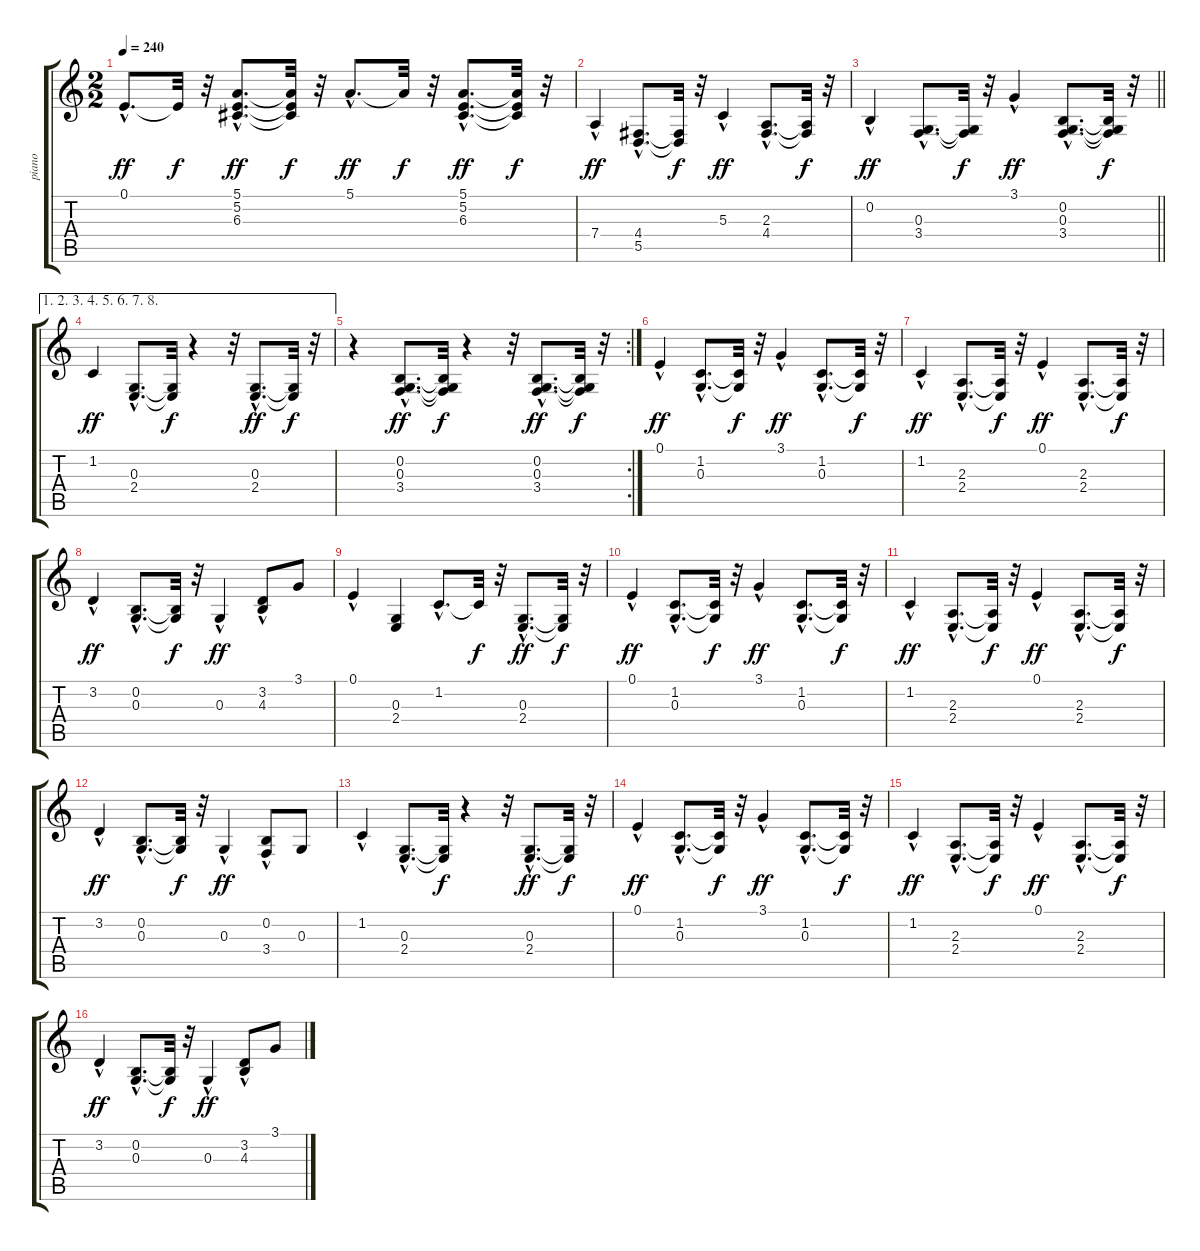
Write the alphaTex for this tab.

\track ("piano" "piano") {instrument acousticgrandpiano}
\staff {score tabs}
\tuning (E4 B3 G3 D3 A2 E2) {hide}
\ts (2 2)
\tempo 240
\clef g2
\ks c
0.1{hac}.8{d dy ff} 0.1{t}.32{dy f} r.32 (5.1{hac} 5.2{hac} 6.3{hac}).8{d dy ff} (5.1{t} 5.2{t} 6.3{t}).32{dy f} r.32 5.1{hac}.8{d dy ff} 5.1{t}.32{dy f} r.32 (5.1{hac} 5.2{hac} 6.3{hac}).8{d dy ff} (5.1{t} 5.2{t} 6.3{t}).32{dy f} r.32 |
7.4{hac}.4{dy ff} (4.4{hac} 5.5{hac}).8{d} (4.4{t} 5.5{t}).32{dy f} r.32 5.3{hac}.4{dy ff} (2.3{hac} 4.4{hac}).8{d} (2.3{t} 4.4{t}).32{dy f} r.32 |
\barLineRight lightlight
0.2{hac}.4{dy ff} (0.3{hac} 3.4{hac}).8{d} (0.3{t} 3.4{t}).32{dy f} r.32 3.1{hac}.4{dy ff} (0.2{hac} 0.3{hac} 3.4{hac}).8{d} (0.2{t} 0.3{t} 3.4{t}).32{dy f} r.32 |
\ae (1 2 3 4 5 6 7 8)
1.2.4{dy ff} (0.3{hac} 2.4{hac}).8{d} (0.3{t} 2.4{t}).32{dy f} r.4 r.32 (0.3{hac} 2.4{hac}).8{d dy ff} (0.3{t} 2.4{t}).32{dy f} r.32 |
\rc 2
r.4 (0.2{hac} 0.3{hac} 3.4{hac}).8{d dy ff} (0.2{t} 0.3{t} 3.4{t}).32{dy f} r.4 r.32 (0.2{hac} 0.3{hac} 3.4{hac}).8{d dy ff} (0.2{t} 0.3{t} 3.4{t}).32{dy f} r.32 |
0.1{hac}.4{dy ff} (1.2{hac} 0.3{hac}).8{d} (1.2{t} 0.3{t}).32{dy f} r.32 3.1{hac}.4{dy ff} (1.2{hac} 0.3{hac}).8{d} (1.2{t} 0.3{t}).32{dy f} r.32 |
1.2{hac}.4{dy ff} (2.3{hac} 2.4{hac}).8{d} (2.3{t} 2.4{t}).32{dy f} r.32 0.1{hac}.4{dy ff} (2.3{hac} 2.4{hac}).8{d} (2.3{t} 2.4{t}).32{dy f} r.32 |
3.2{hac}.4{dy ff} (0.2{hac} 0.3{hac}).8{d} (0.2{t} 0.3{t}).32{dy f} r.32 0.3{hac}.4{dy ff} (3.2{hac} 4.3{hac}).8 3.1.8 |
0.1{hac}.4 (0.3 2.4).4 1.2{hac}.8{d} 1.2{t}.32{dy f} r.32 (0.3{hac} 2.4{hac}).8{d dy ff} (0.3{t} 2.4{t}).32{dy f} r.32 |
0.1{hac}.4{dy ff} (1.2{hac} 0.3{hac}).8{d} (1.2{t} 0.3{t}).32{dy f} r.32 3.1{hac}.4{dy ff} (1.2{hac} 0.3{hac}).8{d} (1.2{t} 0.3{t}).32{dy f} r.32 |
1.2{hac}.4{dy ff} (2.3{hac} 2.4{hac}).8{d} (2.3{t} 2.4{t}).32{dy f} r.32 0.1{hac}.4{dy ff} (2.3{hac} 2.4{hac}).8{d} (2.3{t} 2.4{t}).32{dy f} r.32 |
3.2{hac}.4{dy ff} (0.2{hac} 0.3{hac}).8{d} (0.2{t} 0.3{t}).32{dy f} r.32 0.3{hac}.4{dy ff} (0.2{hac} 3.4).8 0.3.8 |
1.2{hac}.4 (0.3{hac} 2.4{hac}).8{d} (0.3{t} 2.4{t}).32{dy f} r.4 r.32 (0.3{hac} 2.4{hac}).8{d dy ff} (0.3{t} 2.4{t}).32{dy f} r.32 |
0.1{hac}.4{dy ff} (1.2{hac} 0.3{hac}).8{d} (1.2{t} 0.3{t}).32{dy f} r.32 3.1{hac}.4{dy ff} (1.2{hac} 0.3{hac}).8{d} (1.2{t} 0.3{t}).32{dy f} r.32 |
1.2{hac}.4{dy ff} (2.3{hac} 2.4{hac}).8{d} (2.3{t} 2.4{t}).32{dy f} r.32 0.1{hac}.4{dy ff} (2.3{hac} 2.4{hac}).8{d} (2.3{t} 2.4{t}).32{dy f} r.32 |
3.2{hac}.4{dy ff} (0.2{hac} 0.3{hac}).8{d} (0.2{t} 0.3{t}).32{dy f} r.32 0.3{hac}.4{dy ff} (3.2{hac} 4.3{hac}).8 3.1.8
